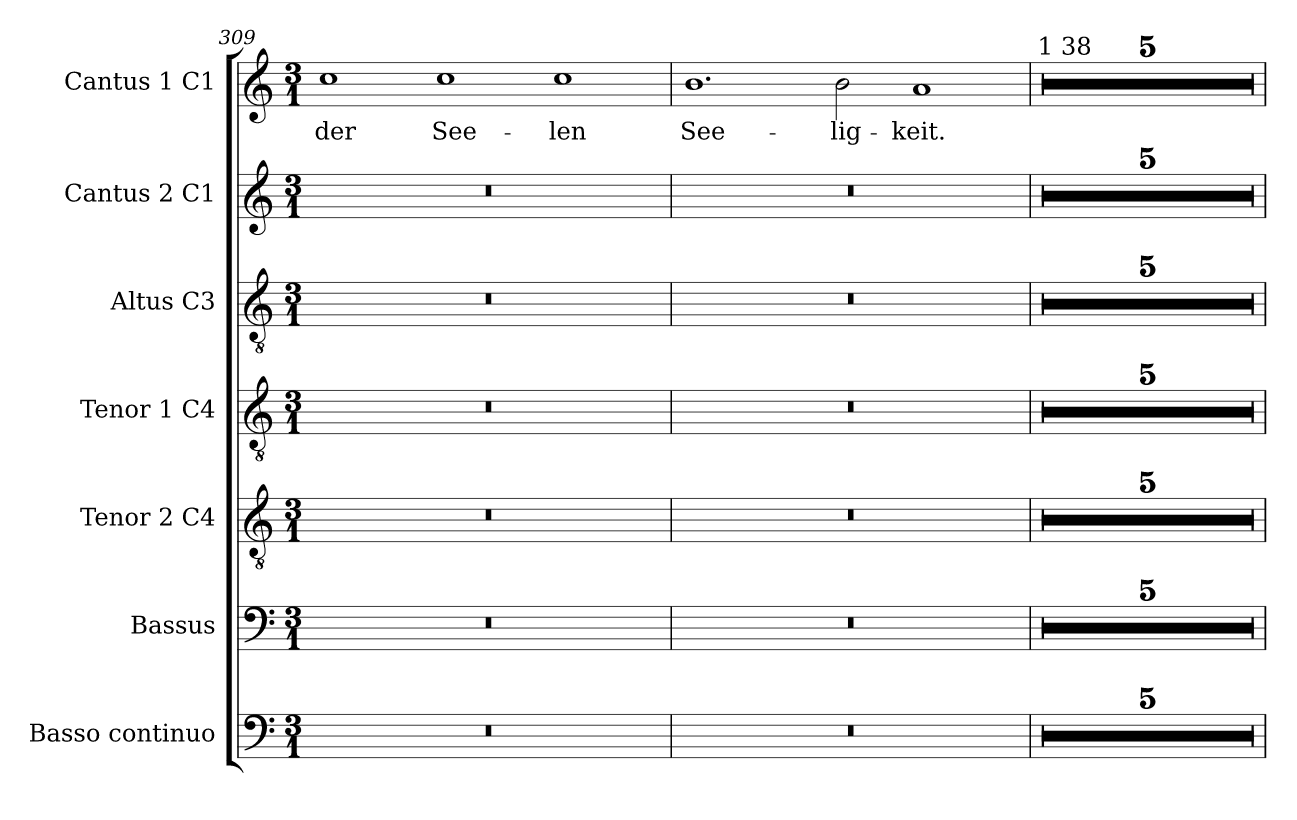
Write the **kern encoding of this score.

**kern	**kern	**kern	**kern	**kern	**kern	**kern	**text
*part7	*part6	*part5	*part4	*part3	*part2	*part1	*part1
*staff7	*staff6	*staff5	*staff4	*staff3	*staff2	*staff1	*staff1
*I"Basso continuo	*I"Bassus	*I"Tenor 2 C4	*I"Tenor 1 C4	*I"Altus C3	*I"Cantus 2 C1	*I"Cantus 1 C1	*
*I'BC	*I'B	*I'T2	*I'T1	*I'A	*I'C2	*I'C1	*
*clefF4	*clefF4	*clefGv2	*clefGv2	*clefGv2	*clefG2	*clefG2	*
*ITrd7c12	*	*	*	*	*	*	*
*k[]	*k[]	*k[]	*k[]	*k[]	*k[]	*k[]	*
*C:	*C:	*C:	*C:	*C:	*C:	*C:	*
*M3/1	*M3/1	*M3/1	*M3/1	*M3/1	*M3/1	*M3/1	*
=309	=309	=309	=309	=309	=309	=309	=309
!	!	!	!	!	!	!	!LO:LY:b
0.r	0.r	0.r	0.r	0.r	0.r	1cc	der
!	!	!	!	!	!	!	!LO:LY:b
.	.	.	.	.	.	1cc	See-
!	!	!	!	!	!	!	!LO:LY:b
.	.	.	.	.	.	1cc	-len
=310	=310	=310	=310	=310	=310	=310	=310
!	!	!	!	!	!	!	!LO:LY:b
0.r	0.r	0.r	0.r	0.r	0.r	1.b	See-
!	!	!	!	!	!	!	!LO:LY:b
.	.	.	.	.	.	2b\	-lig-
!	!	!	!	!	!	!	!LO:LY:b:rj
.	.	.	.	.	.	1a	-keit.
!!LO:LB:g=z
=311	=311	=311	=311	=311	=311	=311	=311
!	!	!	!	!	!	!LO:TX:a:t=1 38	!
0.r	0.r	0.r	0.r	0.r	0.r	0.r	.
=312	=312	=312	=312	=312	=312	=312	=312
0.r	0.r	0.r	0.r	0.r	0.r	0.r	.
=313	=313	=313	=313	=313	=313	=313	=313
0.r	0.r	0.r	0.r	0.r	0.r	0.r	.
=314	=314	=314	=314	=314	=314	=314	=314
0.r	0.r	0.r	0.r	0.r	0.r	0.r	.
=315	=315	=315	=315	=315	=315	=315	=315
0.r	0.r	0.r	0.r	0.r	0.r	0.r	.
=	=	=	=	=	=	=	=
*-	*-	*-	*-	*-	*-	*-	*-
